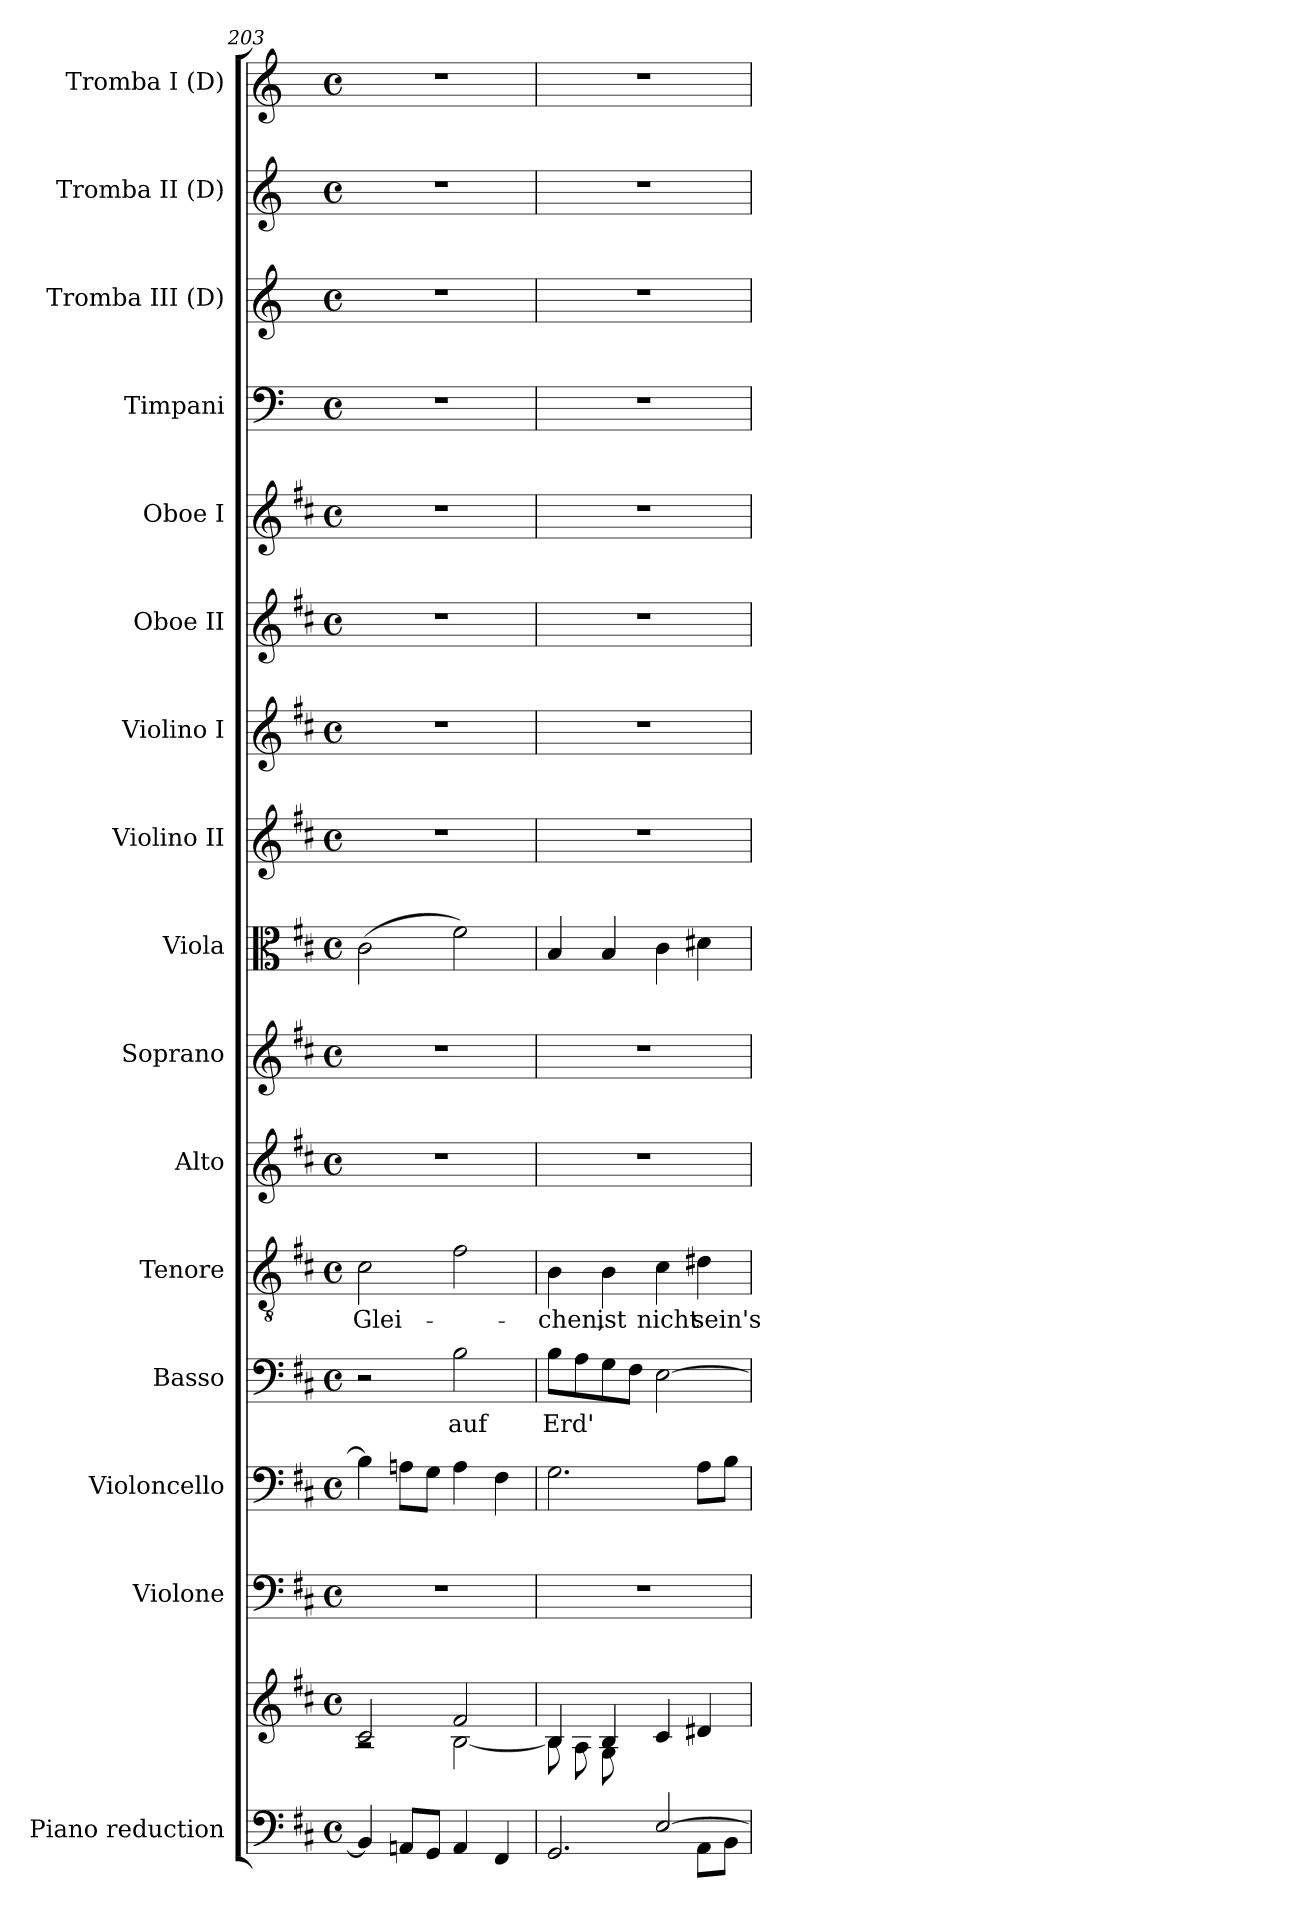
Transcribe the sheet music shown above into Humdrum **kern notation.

**kern	**kern	**kern	**kern	**kern	**text	**kern	**text	**kern	**kern	**kern	**kern	**kern	**kern	**kern	**kern	**kern	**kern	**kern
*part16	*part16	*part15	*part14	*part13	*part13	*part12	*part12	*part11	*part10	*part9	*part8	*part7	*part6	*part5	*part4	*part3	*part2	*part1
*staff17	*staff16	*staff15	*staff14	*staff13	*staff13	*staff12	*staff12	*staff11	*staff10	*staff9	*staff8	*staff7	*staff6	*staff5	*staff4	*staff3	*staff2	*staff1
*I"Piano reduction	*	*I"Violone	*I"Violoncello	*I"Basso	*	*I"Tenore	*	*I"Alto	*I"Soprano	*I"Viola	*I"Violino II	*I"Violino I	*I"Oboe II	*I"Oboe I	*I"Timpani	*I"Tromba III (D)	*I"Tromba II (D)	*I"Tromba I (D)
*I'Pno	*	*	*	*	*	*	*	*	*	*	*	*	*I'Ob	*I'Ob	*I'Timp	*	*	*
*clefF4	*clefG2	*clefF4	*clefF4	*clefF4	*	*clefGv2	*	*clefG2	*clefG2	*clefC3	*clefG2	*clefG2	*clefG2	*clefG2	*clefF4	*clefG2	*clefG2	*clefG2
*	*	*ITrd7c12	*	*	*	*	*	*	*	*	*	*	*	*	*	*ITrd-1c-2	*ITrd-1c-2	*ITrd-1c-2
*k[f#c#]	*k[f#c#]	*k[f#c#]	*k[f#c#]	*k[f#c#]	*	*k[f#c#]	*	*k[f#c#]	*k[f#c#]	*k[f#c#]	*k[f#c#]	*k[f#c#]	*k[f#c#]	*k[f#c#]	*k[]	*k[f#c#]	*k[f#c#]	*k[f#c#]
*M4/4	*M4/4	*M4/4	*M4/4	*M4/4	*	*M4/4	*	*M4/4	*M4/4	*M4/4	*M4/4	*M4/4	*M4/4	*M4/4	*M4/4	*M4/4	*M4/4	*M4/4
*met(c)	*met(c)	*met(c)	*met(c)	*met(c)	*	*met(c)	*	*met(c)	*met(c)	*met(c)	*met(c)	*met(c)	*met(c)	*met(c)	*met(c)	*met(c)	*met(c)	*met(c)
=203	=203	=203	=203	=203	=203	=203	=203	=203	=203	=203	=203	=203	=203	=203	=203	=203	=203	=203
*	*^	*	*	*	*	*	*	*	*	*	*	*	*	*	*	*	*	*
!	!	!	!	!	!	!	!	!LO:LY:b	!	!	!	!	!	!	!	!	!	!	!
4BB/]	2c#/	2rA	1r	4B\]	2r	.	2c#\	Glei-	1r	1r	(>2c#\	1r	1r	1r	1r	1r	1r	1r	1r
8AAn/L	.	.	.	8An\L	.	.	.	.	.	.	.	.	.	.	.	.	.	.	.
8GG/J	.	.	.	8G\J	.	.	.	.	.	.	.	.	.	.	.	.	.	.	.
!	!	!	!	!	!	!LO:LY:b	!	!	!	!	!	!	!	!	!	!	!	!	!
4AA/	2f#/	[2B\	.	4A\	2B\	auf	2f#\	.	.	.	2f#\)	.	.	.	.	.	.	.	.
4FF#/	.	.	.	4F#\	.	.	.	.	.	.	.	.	.	.	.	.	.	.	.
=204	=204	=204	=204	=204	=204	=204	=204	=204	=204	=204	=204	=204	=204	=204	=204	=204	=204	=204	=204
*^	*	*	*	*	*	*	*	*	*	*	*	*	*	*	*	*	*	*	*
!	!	!	!	!	!	!	!LO:LY:b	!	!LO:LY:b	!	!	!	!	!	!	!	!	!	!	!
4.ryy	2.GG/	4B/	8B\L]	1r	2.G\	8B\L	Erd'	4B\	-chen,	1r	1r	4B/	1r	1r	1r	1r	1r	1r	1r	1r
.	.	.	8A\	.	.	8A\	.	.	.	.	.	.	.	.	.	.	.	.	.	.
!	!	!	!	!	!	!	!	!	!LO:LY:b	!	!	!	!	!	!	!	!	!	!	!
.	.	4B/	8G\	.	.	8G\	.	4B\	ist	.	.	4B/	.	.	.	.	.	.	.	.
8F#/J	.	.	2ryy	.	.	8F#\J	.	.	.	.	.	.	.	.	.	.	.	.	.	.
!	!	!	!	!	!	!	!	!	!LO:LY:b	!	!	!	!	!	!	!	!	!	!	!
[2E/	.	4c#/	.	.	.	[2E\	.	4c#\	nicht	.	.	4c#\	.	.	.	.	.	.	.	.
!	!	!	!	!	!	!	!	!	!LO:LY:b	!	!	!	!	!	!	!	!	!	!	!
.	8AA\L	4d#X/	.	.	8A\L	.	.	4d#X\	sein's	.	.	4d#X\	.	.	.	.	.	.	.	.
.	8BB\J	.	8ryy	.	8B\J	.	.	.	.	.	.	.	.	.	.	.	.	.	.	.
*v	*v	*	*	*	*	*	*	*	*	*	*	*	*	*	*	*	*	*	*	*
*	*v	*v	*	*	*	*	*	*	*	*	*	*	*	*	*	*	*	*	*
=	=	=	=	=	=	=	=	=	=	=	=	=	=	=	=	=	=	=
*-	*-	*-	*-	*-	*-	*-	*-	*-	*-	*-	*-	*-	*-	*-	*-	*-	*-	*-
